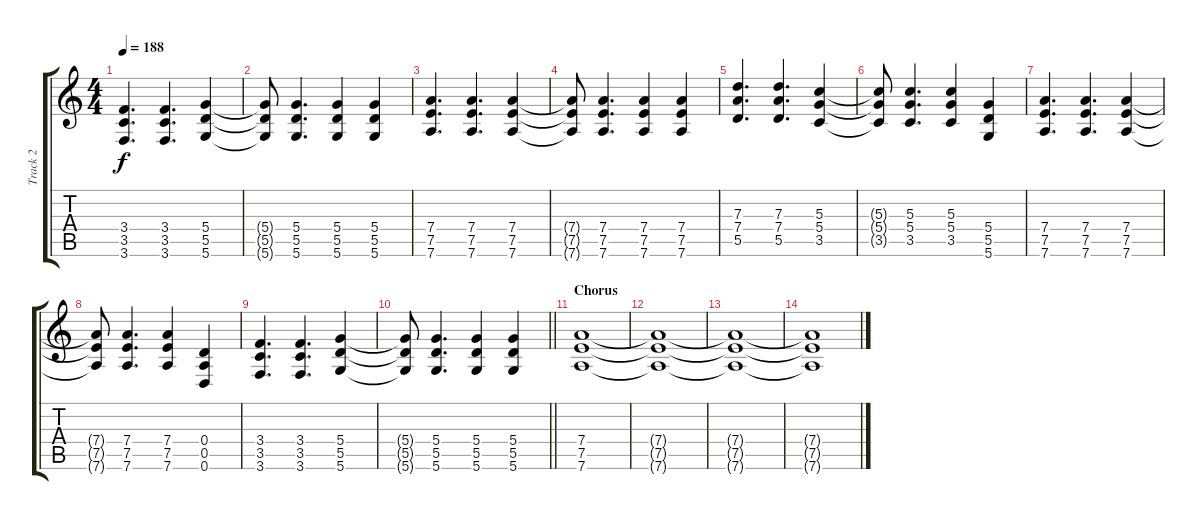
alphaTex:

\track ("Track 2" "Track 2") {instrument overdrivenguitar}
\staff {score tabs}
\tuning (E4 B3 G3 D3 A2 D2) {hide}
\ts (4 4)
\tempo 188
\clef g2
\ks c
(3.4 3.5 3.6).4{d dy f} (3.4 3.5 3.6).4{d} (5.4 5.5 5.6).4 |
(5.4{t} 5.5{t} 5.6{t}).8 (5.4 5.5 5.6).4{d} (5.4 5.5 5.6).4 (5.4 5.5 5.6).4 |
(7.4 7.5 7.6).4{d} (7.4 7.5 7.6).4{d} (7.4 7.5 7.6).4 |
(7.4{t} 7.5{t} 7.6{t}).8 (7.4 7.5 7.6).4{d} (7.4 7.5 7.6).4 (7.4 7.5 7.6).4 |
(7.3 7.4 5.5).4{d} (7.3 7.4 5.5).4{d} (5.3 5.4 3.5).4 |
(5.3{t} 5.4{t} 3.5{t}).8 (5.3 5.4 3.5).4{d} (5.3 5.4 3.5).4 (5.4 5.5 5.6).4 |
(7.4 7.5 7.6).4{d} (7.4 7.5 7.6).4{d} (7.4 7.5 7.6).4 |
(7.4{t} 7.5{t} 7.6{t}).8 (7.4 7.5 7.6).4{d} (7.4 7.5 7.6).4 (0.4 0.5 0.6).4 |
(3.4 3.5 3.6).4{d} (3.4 3.5 3.6).4{d} (5.4 5.5 5.6).4 |
\barLineRight lightlight
(5.4{t} 5.5{t} 5.6{t}).8 (5.4 5.5 5.6).4{d} (5.4 5.5 5.6).4 (5.4 5.5 5.6).4 |
\section ("" "Chorus")
(7.4 7.5 7.6).1 |
(7.4{t} 7.5{t} 7.6{t}).1 |
(7.4{t} 7.5{t} 7.6{t}).1 |
(7.4{t} 7.5{t} 7.6{t}).1
